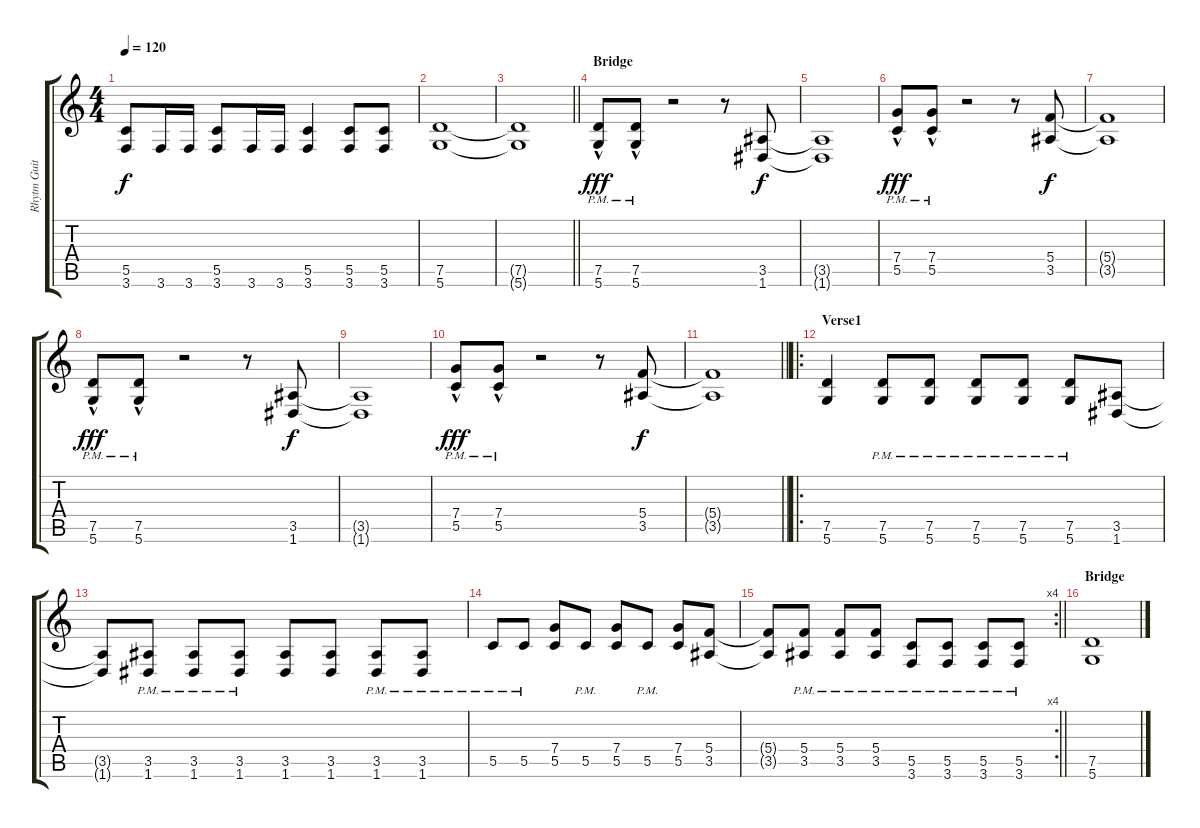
\track ("Rhytm Guitar L" "Rhytm Guit") {instrument distortionguitar}
\staff {score tabs}
\tuning (D4 A3 F3 C3 G2 D2) {hide}
\ts (4 4)
\tempo 120
\clef g2
\ks c
(5.5 3.6).8{dy f} 3.6.16 3.6.16 (5.5 3.6).8 3.6.16 3.6.16 (5.5 3.6).4 (5.5 3.6).8 (5.5 3.6).8 |
(7.5 5.6).1 |
\barLineRight lightlight
(7.5{t} 5.6{t}).1 |
\section ("" "Bridge")
(7.5{pm} 5.6{hac pm}).8{dy fff volume 10} (7.5{pm} 5.6{hac pm}).8 r.2 r.8 (3.5 1.6).8{dy f} |
(3.5{t} 1.6{t}).1 |
(7.4{pm} 5.5{hac pm}).8{dy fff} (7.4{pm} 5.5{hac pm}).8 r.2 r.8 (5.4 3.5).8{dy f} |
(5.4{t} 3.5{t}).1 |
(7.5{pm} 5.6{hac pm}).8{dy fff} (7.5{pm} 5.6{hac pm}).8 r.2 r.8 (3.5 1.6).8{dy f} |
(3.5{t} 1.6{t}).1 |
(7.4{pm} 5.5{hac pm}).8{dy fff} (7.4{pm} 5.5{hac pm}).8 r.2 r.8 (5.4 3.5).8{dy f} |
\barLineRight lightlight
(5.4{t} 3.5{t}).1 |
\ro
\section ("" "Verse1")
(7.5 5.6).4{volume 9} (7.5{pm} 5.6{pm}).8 (7.5{pm} 5.6{pm}).8 (7.5{pm} 5.6{pm}).8 (7.5{pm} 5.6{pm}).8 (7.5{pm} 5.6{pm}).8 (3.5 1.6).8 |
(3.5{t} 1.6{t}).8 (3.5{pm} 1.6{pm}).8 (3.5{pm} 1.6{pm}).8 (3.5{pm} 1.6{pm}).8 (3.5 1.6).8 (3.5 1.6).8 (3.5{pm} 1.6{pm}).8 (3.5{pm} 1.6{pm}).8 |
5.5{pm}.8 5.5{pm}.8 (7.4 5.5).8 5.5{pm}.8 (7.4 5.5).8 5.5{pm}.8 (7.4 5.5).8 (5.4 3.5).8 |
\rc 4
\barLineRight lightlight
(5.4{t} 3.5{t}).8 (5.4{pm} 3.5{pm}).8 (5.4{pm} 3.5{pm}).8 (5.4{pm} 3.5{pm}).8 (5.5{pm} 3.6).8 (5.5{pm} 3.6{pm}).8 (5.5{pm} 3.6{pm}).8 (5.5{pm} 3.6{pm}).8 |
\section ("" "Bridge")
(7.5 5.6).1{volume 10}
